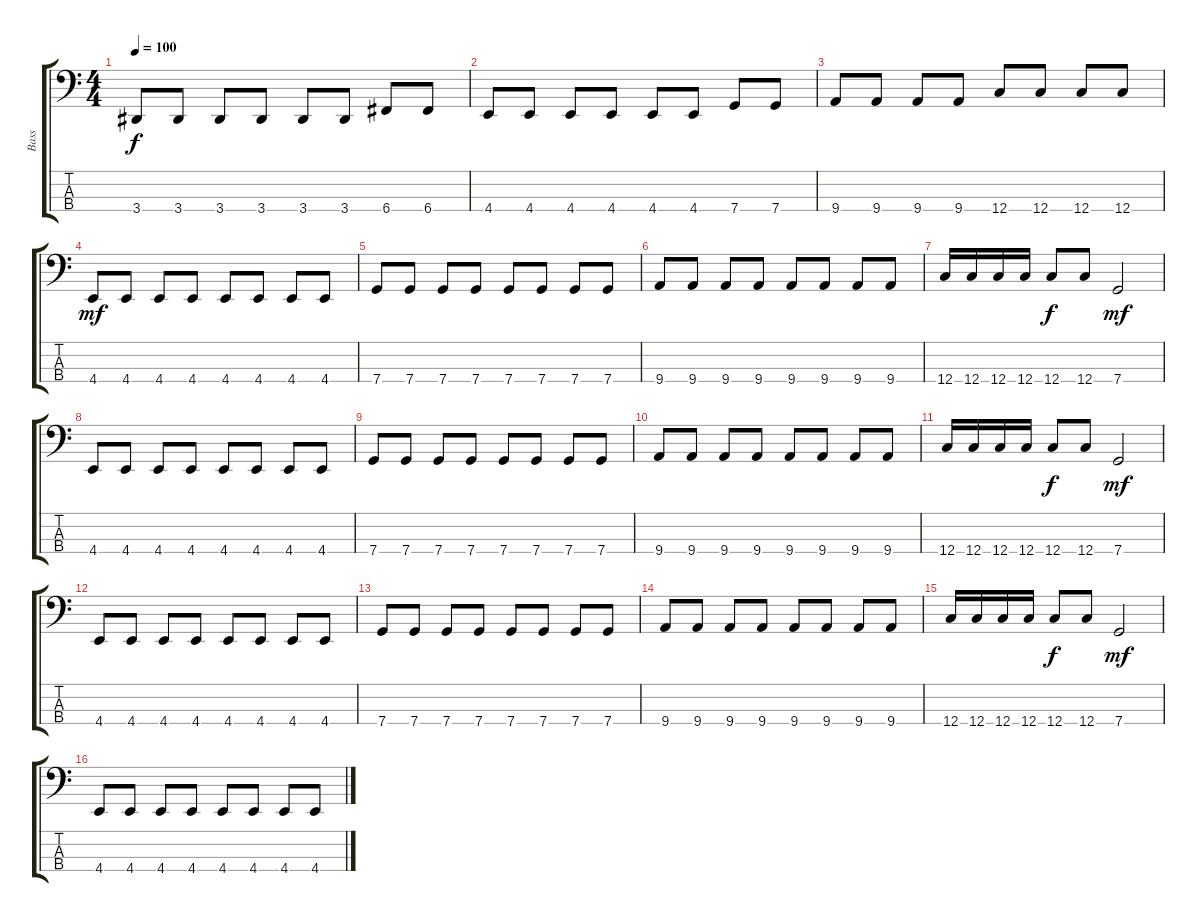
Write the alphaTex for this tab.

\track ("Bass" "Bass") {instrument electricbassfinger}
\staff {score tabs}
\tuning (F2 C2 G1 C1) {hide}
\ts (4 4)
\tempo 100
\clef f4
\ks c
3.4.8{dy f} 3.4.8 3.4.8 3.4.8 3.4.8 3.4.8 6.4.8 6.4.8 |
4.4.8 4.4.8 4.4.8 4.4.8 4.4.8 4.4.8 7.4.8 7.4.8 |
9.4.8 9.4.8 9.4.8 9.4.8 12.4.8 12.4.8 12.4.8 12.4.8 |
4.4.8{dy mf} 4.4.8 4.4.8 4.4.8 4.4.8 4.4.8 4.4.8 4.4.8 |
7.4.8 7.4.8 7.4.8 7.4.8 7.4.8 7.4.8 7.4.8 7.4.8 |
9.4.8 9.4.8 9.4.8 9.4.8 9.4.8 9.4.8 9.4.8 9.4.8 |
12.4.16 12.4.16 12.4.16 12.4.16 12.4.8{dy f} 12.4.8 7.4.2{dy mf} |
4.4.8 4.4.8 4.4.8 4.4.8 4.4.8 4.4.8 4.4.8 4.4.8 |
7.4.8 7.4.8 7.4.8 7.4.8 7.4.8 7.4.8 7.4.8 7.4.8 |
9.4.8 9.4.8 9.4.8 9.4.8 9.4.8 9.4.8 9.4.8 9.4.8 |
12.4.16 12.4.16 12.4.16 12.4.16 12.4.8{dy f} 12.4.8 7.4.2{dy mf} |
4.4.8 4.4.8 4.4.8 4.4.8 4.4.8 4.4.8 4.4.8 4.4.8 |
7.4.8 7.4.8 7.4.8 7.4.8 7.4.8 7.4.8 7.4.8 7.4.8 |
9.4.8 9.4.8 9.4.8 9.4.8 9.4.8 9.4.8 9.4.8 9.4.8 |
12.4.16 12.4.16 12.4.16 12.4.16 12.4.8{dy f} 12.4.8 7.4.2{dy mf} |
4.4.8 4.4.8 4.4.8 4.4.8 4.4.8 4.4.8 4.4.8 4.4.8
